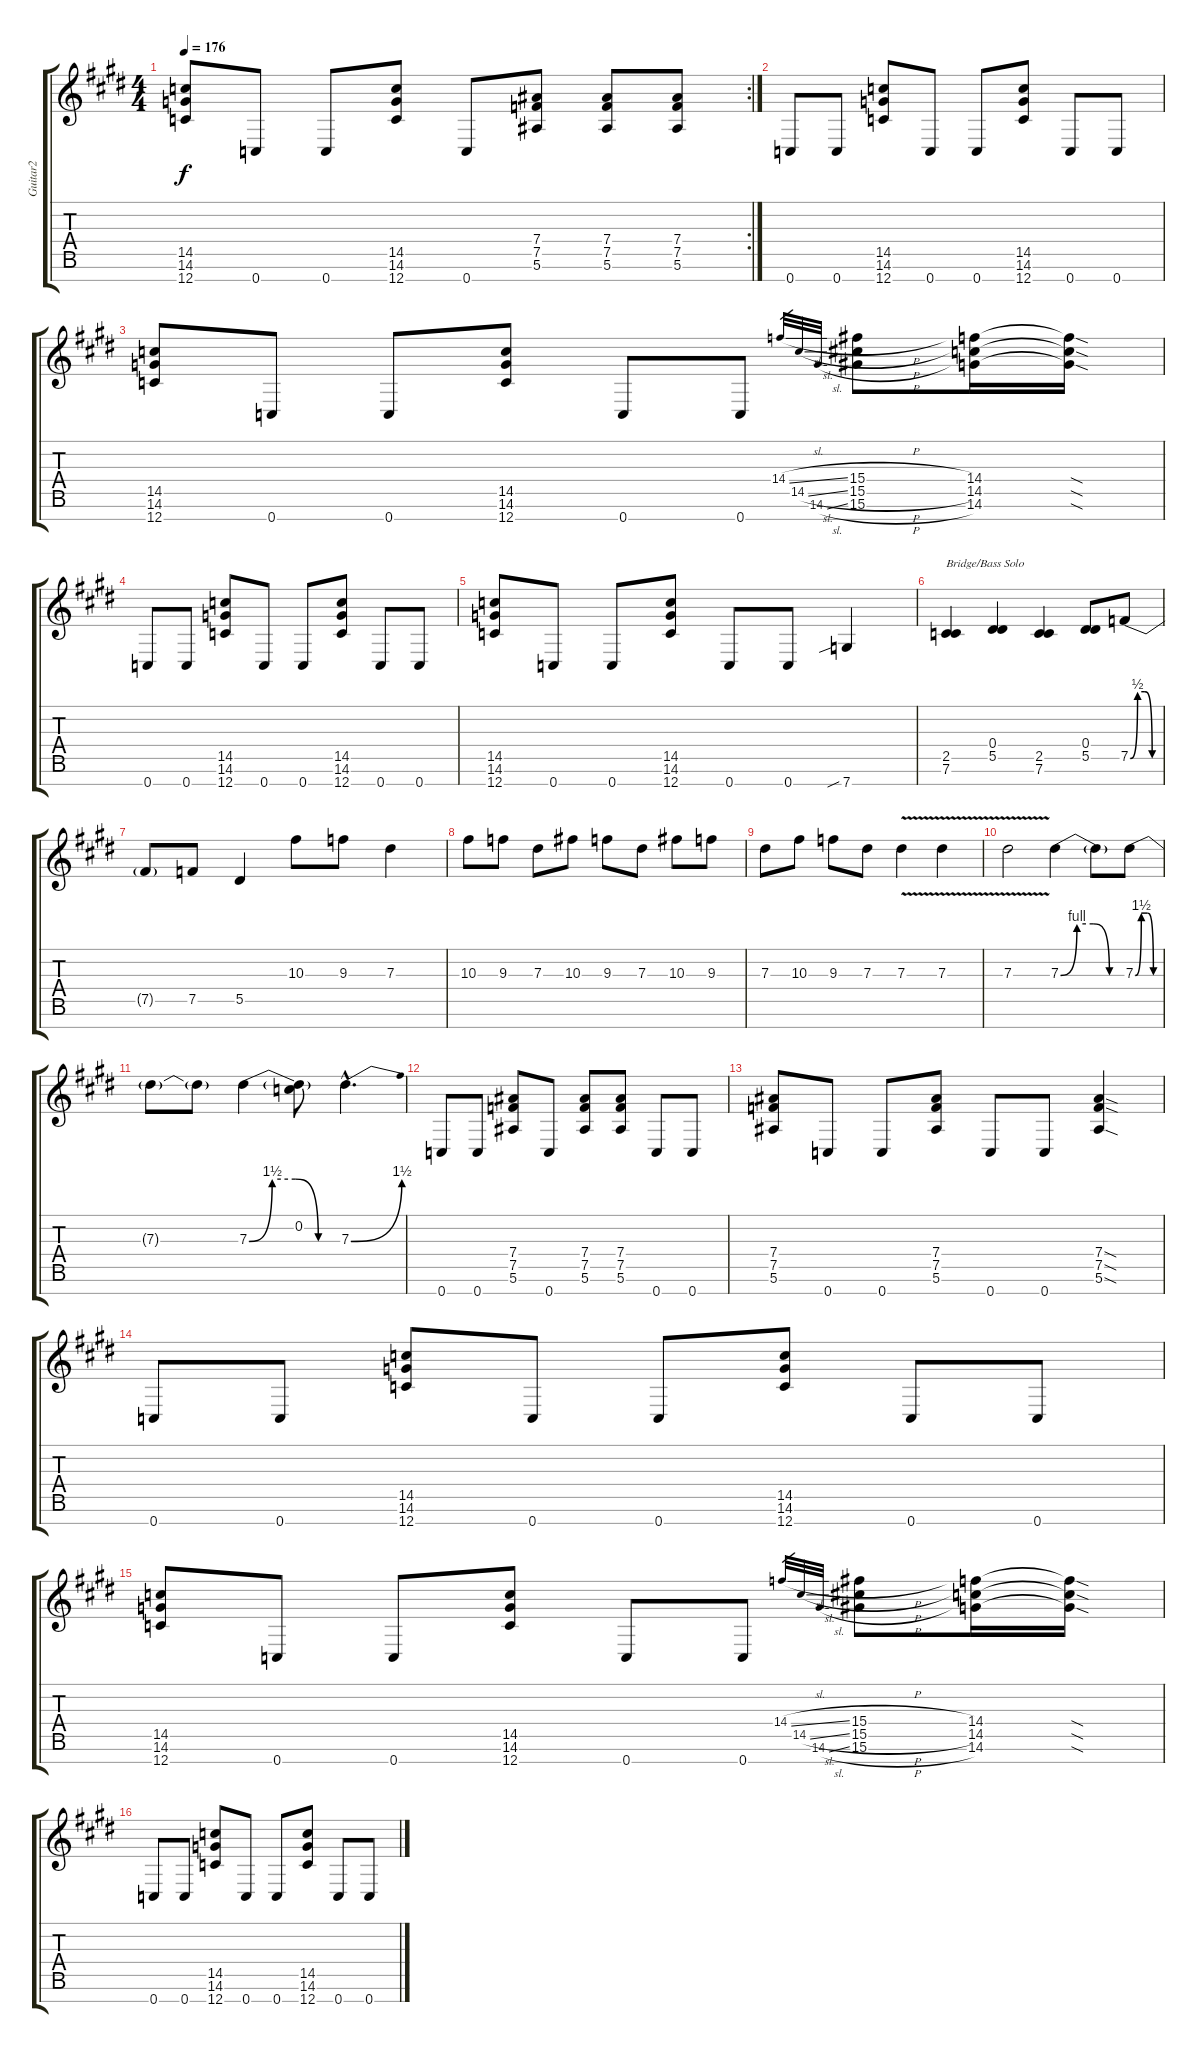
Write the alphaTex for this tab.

\track ("Guitar2" "Guitar2") {instrument overdrivenguitar}
\staff {score tabs}
\tuning (F4 C4 Ab3 Eb3 Bb2 F2 C2) {hide}
\rc 2
\ts (4 4)
\tempo 176
\clef g2
\ks e
(14.5 14.6 12.7).8{dy f} 0.7.8 0.7.8 (14.5 14.6 12.7).8 0.7.8 (7.4 7.5 5.6).8 (7.4 7.5 5.6).8 (7.4 7.5 5.6).8 |
0.7.8 0.7.8 (14.5 14.6 12.7).8 0.7.8 0.7.8 (14.5 14.6 12.7).8 0.7.8 0.7.8 |
(14.5 14.6 12.7).8 0.7.8 0.7.8 (14.5 14.6 12.7).8 0.7.8 0.7.8 14.4{sl}.32{gr} 14.5{sl}.32{gr} 14.6{sl}.32{gr} (15.4{h} 15.5{h} 15.6{h}).8 (14.4 14.5 14.6).16 (14.4{sod t} 14.5{sod t} 14.6{sod t}).16 |
0.7.8 0.7.8 (14.5 14.6 12.7).8 0.7.8 0.7.8 (14.5 14.6 12.7).8 0.7.8 0.7.8 |
(14.5 14.6 12.7).8 0.7.8 0.7.8 (14.5 14.6 12.7).8 0.7.8 0.7.8 7.7{sib}.4 |
(2.5 7.6).4{txt "Bridge/Bass Solo"} (0.4 5.5).4 (2.5 7.6).4 (0.4 5.5).8 7.5{be (custom 0 0 15 2 30 2 45 0 60 0)}.8 |
7.5{t}.8 7.5.8 5.5.4 10.3.8 9.3.8 7.3.4 |
10.3.8 9.3.8 7.3.8 10.3.8 9.3.8 7.3.8 10.3.8 9.3.8 |
7.3.8 10.3.8 9.3.8 7.3.8 7.3{v}.4 7.3{v}.4 |
7.3{v}.2 7.3{be (custom 0 0 15 4 30 4 45 0 60 0)}.4 7.3{t}.8 7.3{be (custom 0 0 15 6 30 6 45 0 60 0)}.8 |
7.3{t}.8 7.3{t}.8 7.3{be (custom 0 0 15 6 30 6 45 0 60 0)}.4 (0.2 7.3{t}).8 7.3{be (bend 0 0 60 6) hac}.4{d} |
0.7.8 0.7.8 (7.4 7.5 5.6).8 0.7.8 (7.4 7.5 5.6).8 (7.4 7.5 5.6).8 0.7.8 0.7.8 |
(7.4 7.5 5.6).8 0.7.8 0.7.8 (7.4 7.5 5.6).8 0.7.8 0.7.8 (7.4{sod} 7.5{sod} 5.6{sod}).4 |
0.7.8 0.7.8 (14.5 14.6 12.7).8 0.7.8 0.7.8 (14.5 14.6 12.7).8 0.7.8 0.7.8 |
(14.5 14.6 12.7).8 0.7.8 0.7.8 (14.5 14.6 12.7).8 0.7.8 0.7.8 14.4{sl}.32{gr} 14.5{sl}.32{gr} 14.6{sl}.32{gr} (15.4{h} 15.5{h} 15.6{h}).8 (14.4 14.5 14.6).16 (14.4{sod t} 14.5{sod t} 14.6{sod t}).16 |
0.7.8 0.7.8 (14.5 14.6 12.7).8 0.7.8 0.7.8 (14.5 14.6 12.7).8 0.7.8 0.7.8
